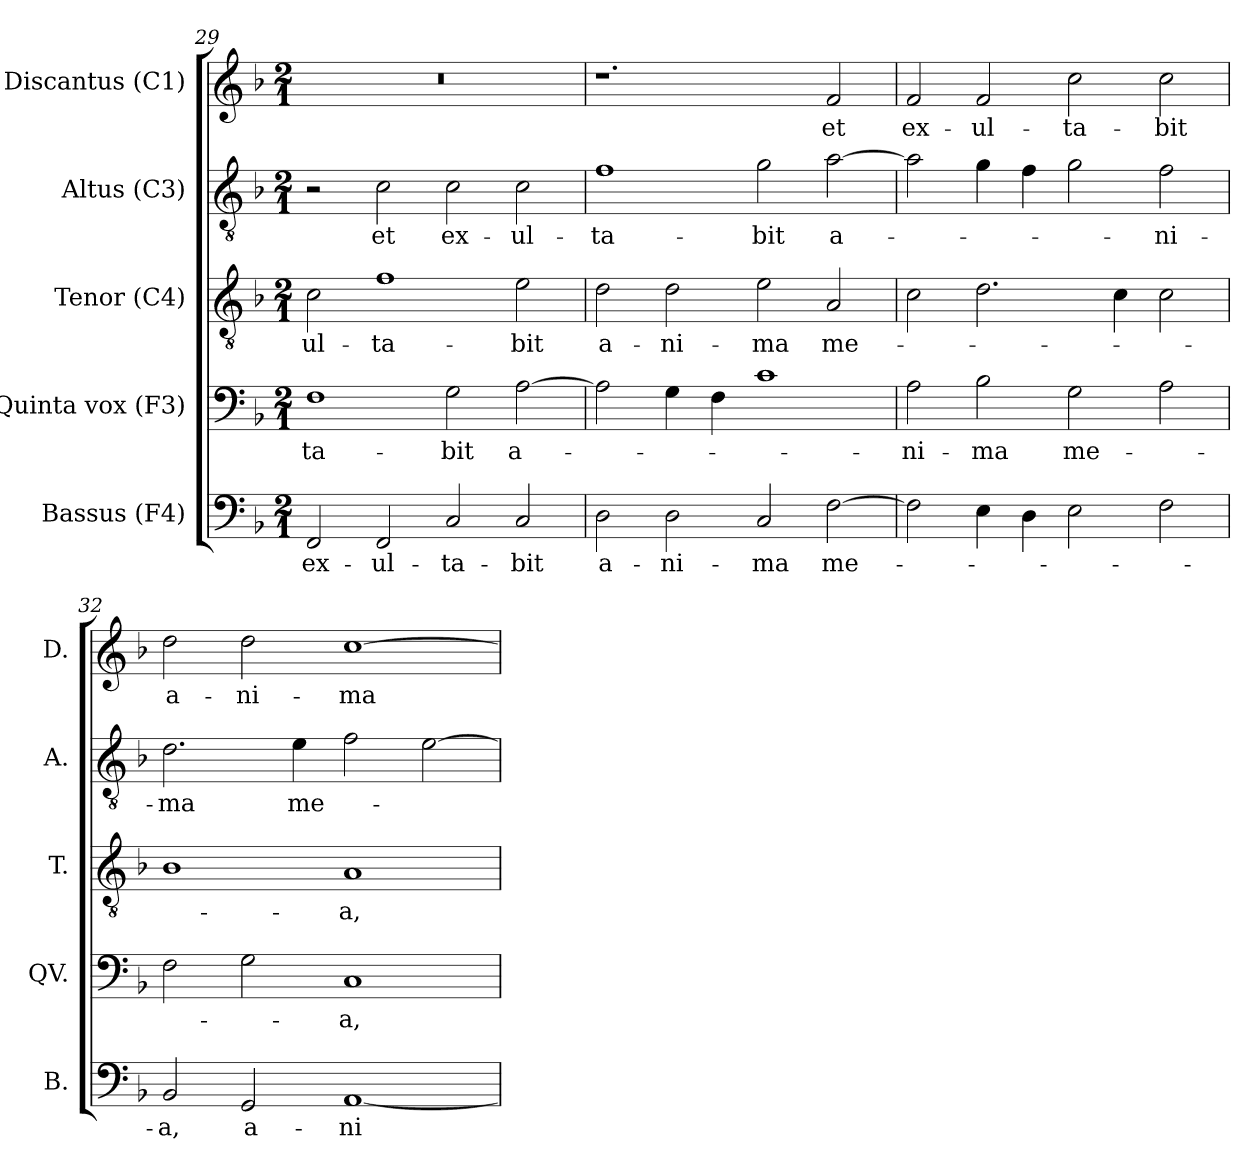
**kern	**text	**kern	**text	**kern	**text	**kern	**text	**kern	**text
*part5	*part5	*part4	*part4	*part3	*part3	*part2	*part2	*part1	*part1
*staff5	*staff5	*staff4	*staff4	*staff3	*staff3	*staff2	*staff2	*staff1	*staff1
*I"Bassus (F4)	*	*I"Quinta vox (F3)	*	*I"Tenor (C4)	*	*I"Altus (C3)	*	*I"Discantus (C1)	*
*I'B.	*	*I'QV.	*	*I'T.	*	*I'A.	*	*I'D.	*
!!LO:LB:g=z
*clefF4	*	*clefF4	*	*clefGv2	*	*clefGv2	*	*clefG2	*
*	*	*ITrd7c12	*	*ITrd7c12	*	*	*	*	*
*k[b-]	*	*k[b-]	*	*k[b-]	*	*k[b-]	*	*k[b-]	*
*F:	*	*F:	*	*F:	*	*F:	*	*F:	*
*M2/1	*	*M2/1	*	*M2/1	*	*M2/1	*	*M2/1	*
=29	=29	=29	=29	=29	=29	=29	=29	=29	=29
!	!LO:LY:b:color=#000000	!	!	!	!	!	!	!	!
!	!	!	!LO:LY:b:color=#000000	!	!	!	!	!	!
!	!	!	!	!	!LO:LY:b:color=#000000	!	!	!LO:N:vis=1	!
2FFi/	ex-	1FFi	-ta-	2Ci\	-ul-	2r	.	0r	.
!	!LO:LY:b:color=#000000	!	!	!	!	!	!	!	!
!	!	!	!	!	!LO:LY:b:color=#000000	!	!	!	!
!	!	!	!	!	!	!	!LO:LY:b:color=#000000	!	!
2FFi/	-ul-	.	.	1Fi	-ta-	2ci\	et	.	.
!	!LO:LY:b:color=#000000	!	!	!	!	!	!	!	!
!	!	!	!LO:LY:b:color=#000000	!	!	!	!	!	!
!	!	!	!	!	!	!	!LO:LY:b:color=#000000	!	!
2Ci/	-ta-	2GGi\	-bit	.	.	2ci\	ex-	.	.
!	!LO:LY:b:color=#000000	!	!	!	!	!	!	!	!
!	!	!	!LO:LY:b:color=#000000	!	!	!	!	!	!
!	!	!	!	!	!LO:LY:b:color=#000000	!	!	!	!
!	!	!	!	!	!	!	!LO:LY:b:color=#000000	!	!
2Ci/	-bit	[2AAi\	a-	2Ei\	-bit	2ci\	-ul-	.	.
=30	=30	=30	=30	=30	=30	=30	=30	=30	=30
!	!LO:LY:b:color=#000000	!	!	!	!	!	!	!	!
!	!	!	!	!	!LO:LY:b:color=#000000	!	!	!	!
!	!	!	!	!	!	!	!LO:LY:b:color=#000000	!	!
2Di\	a-	2AAi\]	.	2Di\	a-	1fi	-ta-	1.r	.
!	!LO:LY:b:color=#000000	!	!	!	!	!	!	!	!
!	!	!	!	!	!LO:LY:b:color=#000000	!	!	!	!
2Di\	-ni-	4GGi\	.	2Di\	-ni-	.	.	.	.
.	.	4FFi\	.	.	.	.	.	.	.
!	!LO:LY:b:color=#000000	!	!	!	!	!	!	!	!
!	!	!	!	!	!LO:LY:b:color=#000000	!	!	!	!
!	!	!	!	!	!	!	!LO:LY:b:color=#000000	!	!
2Ci/	-ma	1Ci	.	2Ei\	-ma	2gi\	-bit	.	.
!	!LO:LY:b:color=#000000	!	!	!	!	!	!	!	!
!	!	!	!	!	!LO:LY:b:color=#000000	!	!	!	!
!	!	!	!	!	!	!	!LO:LY:b:color=#000000	!	!
!	!	!	!	!	!	!	!	!	!LO:LY:b:color=#000000
[2Fi\	me-	.	.	2AAi/	me-	[2ai\	a-	2fi/	et
=31	=31	=31	=31	=31	=31	=31	=31	=31	=31
!	!	!	!LO:LY:b:color=#000000	!	!	!	!	!	!
!	!	!	!	!	!	!	!	!	!LO:LY:b:color=#000000
2Fi\]	.	2AAi\	-ni-	2Ci\	.	2ai\]	.	2fi/	ex-
!	!	!	!LO:LY:b:color=#000000	!	!	!	!	!	!
!	!	!	!	!	!	!	!	!	!LO:LY:b:color=#000000
4Ei\	.	2BB-i\	-ma	2.Di\	.	4gi\	.	2fi/	-ul-
4Di\	.	.	.	.	.	4fi\	.	.	.
!	!	!	!LO:LY:b:color=#000000	!	!	!	!	!	!
!	!	!	!	!	!	!	!	!	!LO:LY:b:color=#000000
2Ei\	.	2GGi\	me-	.	.	2gi\	.	2cci\	-ta-
.	.	.	.	4Ci\	.	.	.	.	.
!	!	!	!	!	!	!	!LO:LY:b:color=#000000	!	!
!	!	!	!	!	!	!	!	!	!LO:LY:b:color=#000000
2Fi\	.	2AAi\	.	2Ci\	.	2fi\	-ni-	2cci\	-bit
=32	=32	=32	=32	=32	=32	=32	=32	=32	=32
!	!LO:LY:b:color=#000000	!	!	!	!	!	!	!	!
!	!	!	!	!	!	!	!LO:LY:b:color=#000000	!	!
!	!	!	!	!	!	!	!	!	!LO:LY:b:color=#000000
2BB-i/	-a,	2FFi\	.	1BB-i	.	2.di\	-ma	2ddi\	a-
!	!LO:LY:b:color=#000000	!	!	!	!	!	!	!	!
!	!	!	!	!	!	!	!	!	!LO:LY:b:color=#000000
2GGi/	a-	2GGi\	.	.	.	.	.	2ddi\	-ni-
!	!	!	!	!	!	!	!LO:LY:b:color=#000000	!	!
.	.	.	.	.	.	4ei\	me-	.	.
!	!LO:LY:b:color=#000000	!	!	!	!	!	!	!	!
!	!	!	!LO:LY:b:color=#000000	!	!	!	!	!	!
!	!	!	!	!	!LO:LY:b:color=#000000	!	!	!	!
!	!	!	!	!	!	!	!	!	!LO:LY:b:color=#000000
[1AAi	-ni-	1CCi	-a,	1AAi	-a,	2fi\	.	[1cci	-ma
.	.	.	.	.	.	[2ei\	.	.	.
=	=	=	=	=	=	=	=	=	=
*-	*-	*-	*-	*-	*-	*-	*-	*-	*-
